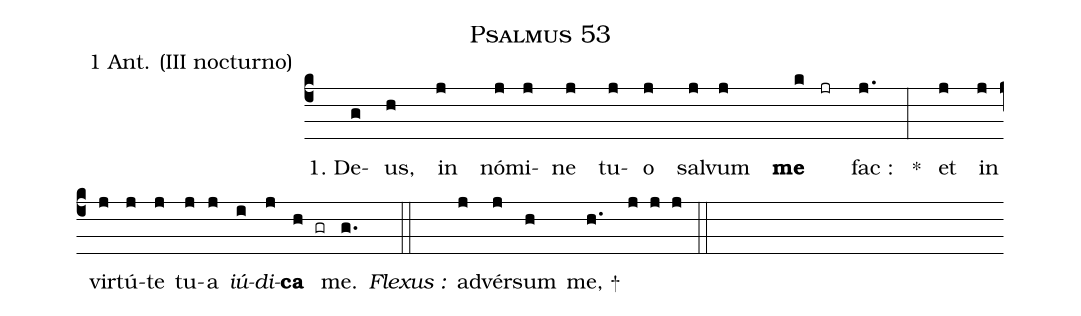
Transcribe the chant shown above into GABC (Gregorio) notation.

name:Psalmus 53;
office-part: 1 Ant. (III nocturno);
%%
(c4)
~1.~D{e}(g)us,(h) in(j) nó(j)mi(j)ne(j) tu(j)o(j)
sal(j)vum(j) <b>me</b>(k jr) fac~:(j.) *(:) et(j) in(jz)

vir(j)tú(j)te(j) tu(j)a(j) <i>iú</i>(i)<i>di</i>(j)<b>ca</b>(h gr) me.(g.)

<i>Fl</i>{<i>e</i>}<i>xus~:</i>(::) ad(j)vér(j)sum(h) me,~<sp>+</sp>(h.  j j j) (::)

% vim: se enc=utf8 fenc=utf8 digraph syn=gabc:
